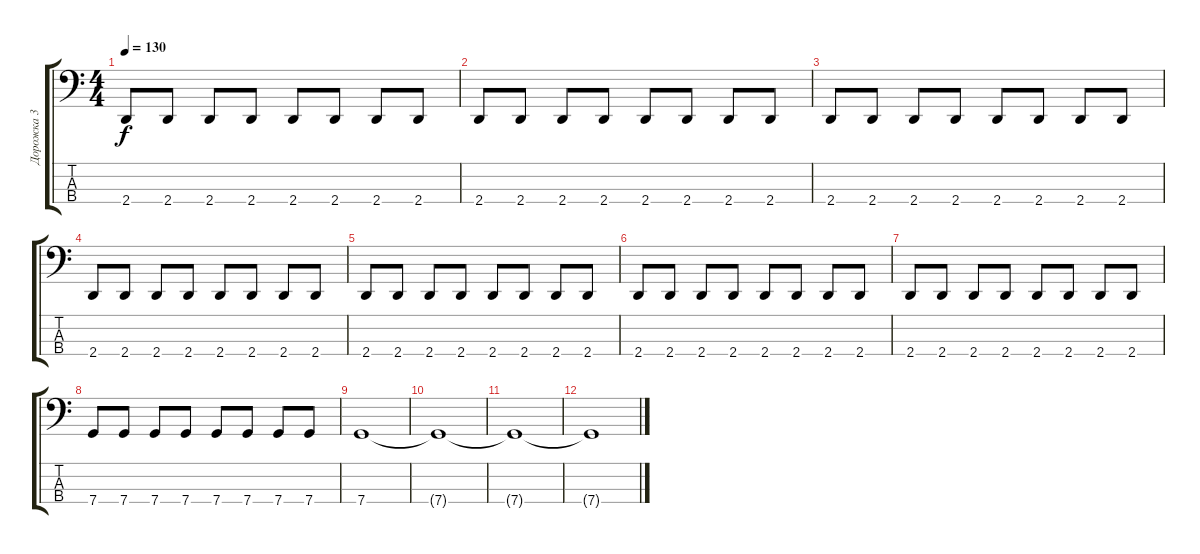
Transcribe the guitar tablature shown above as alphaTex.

\track ("Дорожка 3" "Дорожка 3") {instrument electricbassfinger}
\staff {score tabs}
\tuning (F2 C2 G1 C1) {hide}
\ts (4 4)
\tempo 130
\clef f4
\ks c
2.4.8{dy f} 2.4.8 2.4.8 2.4.8 2.4.8 2.4.8 2.4.8 2.4.8 |
2.4.8 2.4.8 2.4.8 2.4.8 2.4.8 2.4.8 2.4.8 2.4.8 |
2.4.8 2.4.8 2.4.8 2.4.8 2.4.8 2.4.8 2.4.8 2.4.8 |
2.4.8 2.4.8 2.4.8 2.4.8 2.4.8 2.4.8 2.4.8 2.4.8 |
2.4.8 2.4.8 2.4.8 2.4.8 2.4.8 2.4.8 2.4.8 2.4.8 |
2.4.8 2.4.8 2.4.8 2.4.8 2.4.8 2.4.8 2.4.8 2.4.8 |
2.4.8 2.4.8 2.4.8 2.4.8 2.4.8 2.4.8 2.4.8 2.4.8 |
7.4.8 7.4.8 7.4.8 7.4.8 7.4.8 7.4.8 7.4.8 7.4.8 |
7.4.1 |
7.4{t}.1 |
7.4{t}.1 |
7.4{t}.1
